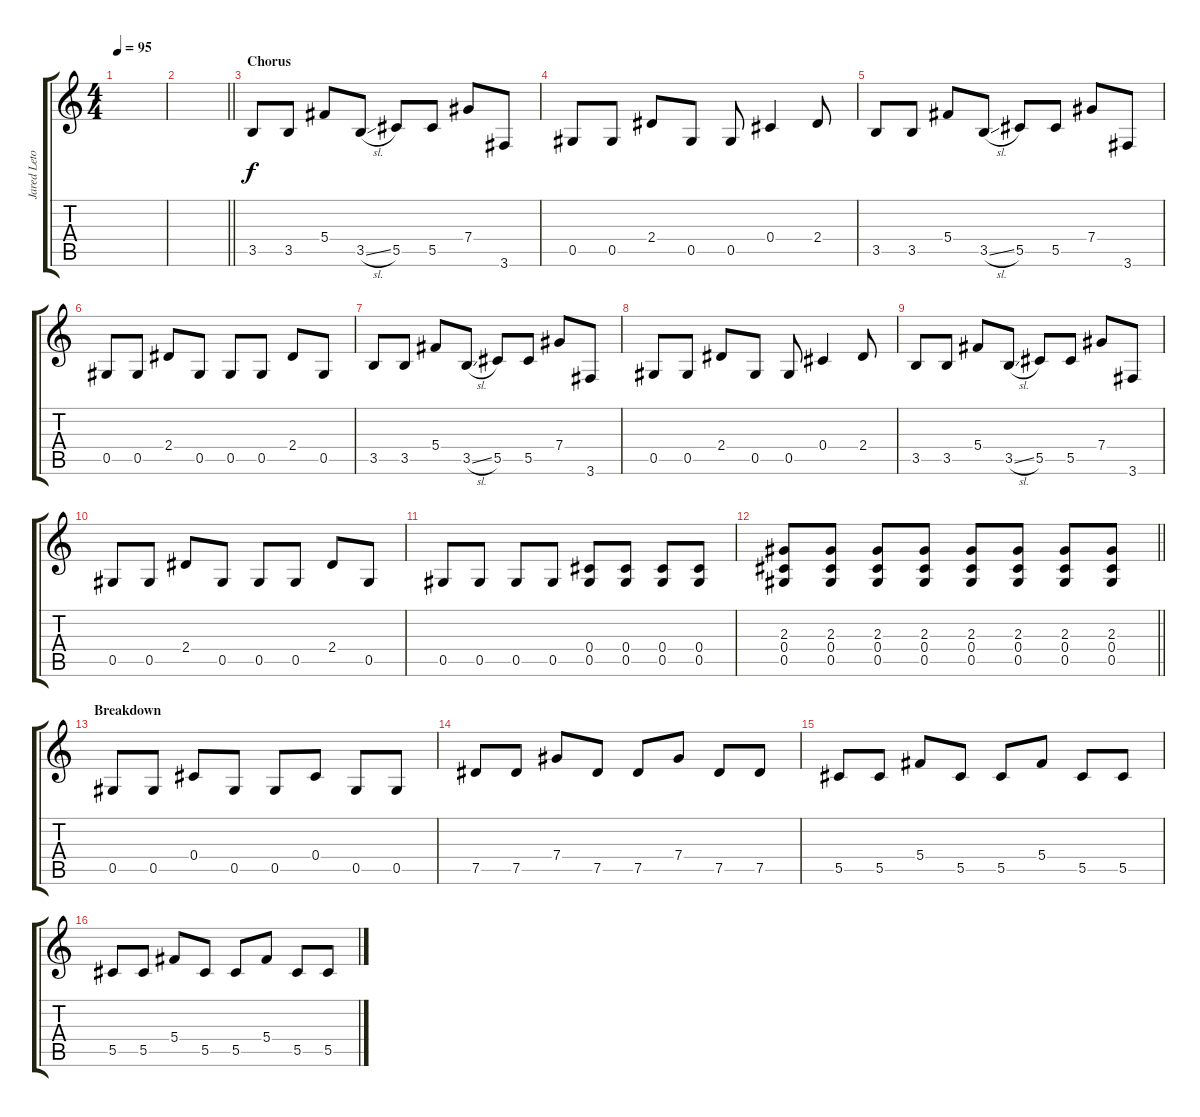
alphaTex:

\track ("Jared Leto (Rhythm Guitar)" "Jared Leto") {instrument electricguitarclean}
\staff {score tabs}
\tuning (Eb4 Bb3 Gb3 Db3 Ab2 Eb2) {hide}
\ts (4 4)
\tempo 95
\clef g2
\ks c
|
\barLineRight lightlight
|
\section ("" "Chorus")
3.5.8 3.5.8 5.4.8 3.5{sl}.8 5.5.8 5.5.8 7.4.8 3.6.8 |
0.5.8 0.5.8 2.4.8 0.5.8 0.5.8 0.4.4 2.4.8 |
3.5.8 3.5.8 5.4.8 3.5{sl}.8 5.5.8 5.5.8 7.4.8 3.6.8 |
0.5.8 0.5.8 2.4.8 0.5.8 0.5.8 0.5.8 2.4.8 0.5.8 |
3.5.8 3.5.8 5.4.8 3.5{sl}.8 5.5.8 5.5.8 7.4.8 3.6.8 |
0.5.8 0.5.8 2.4.8 0.5.8 0.5.8 0.4.4 2.4.8 |
3.5.8 3.5.8 5.4.8 3.5{sl}.8 5.5.8 5.5.8 7.4.8 3.6.8 |
0.5.8 0.5.8 2.4.8 0.5.8 0.5.8 0.5.8 2.4.8 0.5.8 |
0.5.8 0.5.8 0.5.8 0.5.8 (0.4 0.5).8 (0.4 0.5).8 (0.4 0.5).8 (0.4 0.5).8 |
\barLineRight lightlight
(2.3 0.4 0.5).8 (2.3 0.4 0.5).8 (2.3 0.4 0.5).8 (2.3 0.4 0.5).8 (2.3 0.4 0.5).8 (2.3 0.4 0.5).8 (2.3 0.4 0.5).8 (2.3 0.4 0.5).8 |
\section ("" "Breakdown")
0.5.8{volume 10} 0.5.8 0.4.8 0.5.8 0.5.8 0.4.8 0.5.8 0.5.8 |
7.5.8 7.5.8 7.4.8 7.5.8 7.5.8 7.4.8 7.5.8 7.5.8 |
5.5.8 5.5.8 5.4.8 5.5.8 5.5.8 5.4.8 5.5.8 5.5.8 |
5.5.8 5.5.8 5.4.8 5.5.8 5.5.8 5.4.8 5.5.8 5.5.8
